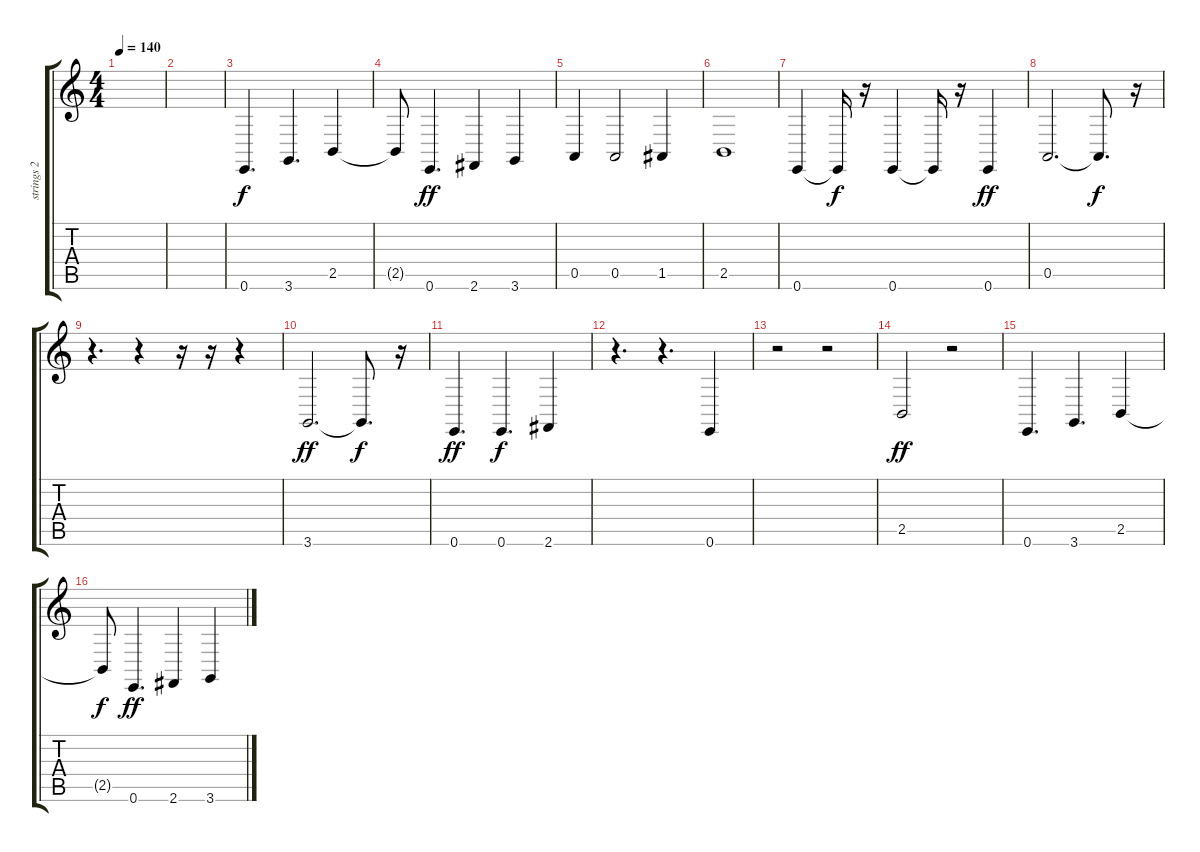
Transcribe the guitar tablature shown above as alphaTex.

\track ("strings 2" "strings 2") {instrument stringensemble1}
\staff {score tabs}
\tuning (E4 B3 G3 D3 A2 E2) {hide}
\ts (4 4)
\tempo 140
\clef g2
\ks c
|
|
0.6.4{d} 3.6.4{d} 2.5.4 |
2.5{t}.8{dy f} 0.6.4{d dy ff} 2.6.4 3.6.4 |
0.5.4 0.5.2 1.5.4 |
2.5.1 |
0.6.4 0.6{t}.16{dy f} r.16 0.6.4 0.6{t}.16 r.16 0.6.4{dy ff} |
0.5.2{d} 0.5{t}.8{d dy f} r.16 |
r.4{d} r.4 r.16 r.16 r.4 |
3.6.2{d dy ff} 3.6{t}.8{d dy f} r.16 |
0.6.4{d dy ff} 0.6.4{d dy f} 2.6.4 |
r.4{d} r.4{d} 0.6.4 |
r.2 r.2 |
2.5.2{dy ff} r.2 |
0.6.4{d} 3.6.4{d} 2.5.4 |
2.5{t}.8{dy f} 0.6.4{d dy ff} 2.6.4 3.6.4
